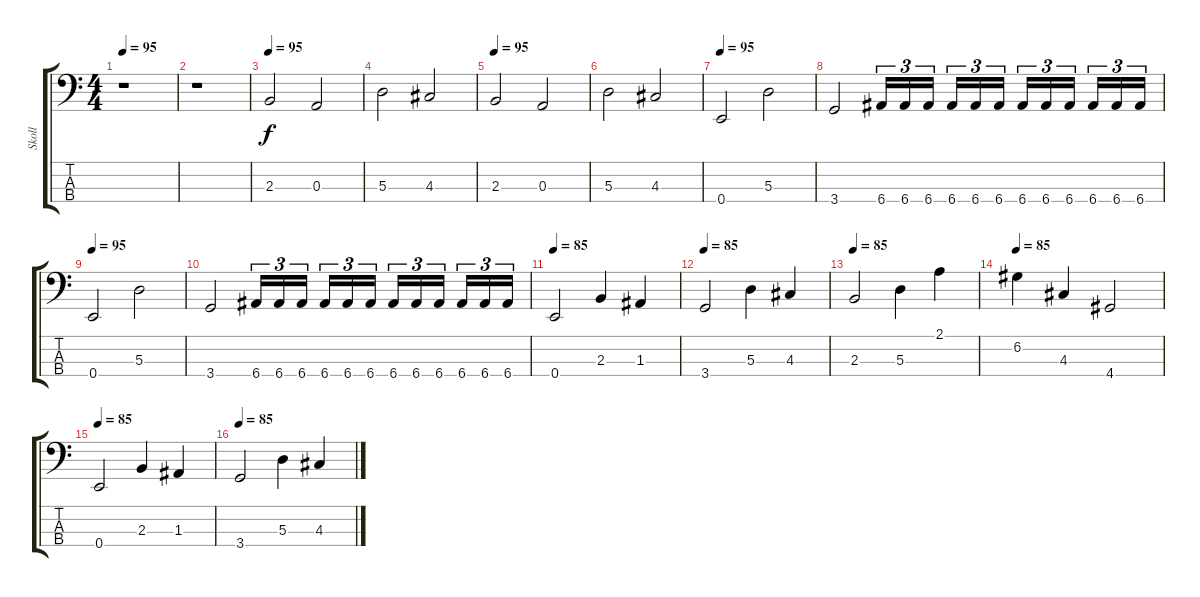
\track ("Skoll" "Skoll") {instrument electricbassfinger}
\staff {score tabs}
\tuning (G2 D2 A1 E1) {hide}
\ts (4 4)
\tempo 95
\tempo 100
\tempo 95
\clef f4
\ks c
r.1{dy f instrument electricbassfinger} |
r.1 |
\tempo 95
2.3.2 0.3.2 |
5.3.2 4.3.2 |
\tempo 95
2.3.2 0.3.2 |
5.3.2 4.3.2 |
\tempo 95
0.4.2 5.3.2 |
3.4.2 6.4.16{tu (3 2)} 6.4.16{tu (3 2)} 6.4.16{tu (3 2)} 6.4.16{tu (3 2)} 6.4.16{tu (3 2)} 6.4.16{tu (3 2)} 6.4.16{tu (3 2)} 6.4.16{tu (3 2)} 6.4.16{tu (3 2)} 6.4.16{tu (3 2)} 6.4.16{tu (3 2)} 6.4.16{tu (3 2)} |
\tempo 95
0.4.2 5.3.2 |
3.4.2 6.4.16{tu (3 2)} 6.4.16{tu (3 2)} 6.4.16{tu (3 2)} 6.4.16{tu (3 2)} 6.4.16{tu (3 2)} 6.4.16{tu (3 2)} 6.4.16{tu (3 2)} 6.4.16{tu (3 2)} 6.4.16{tu (3 2)} 6.4.16{tu (3 2)} 6.4.16{tu (3 2)} 6.4.16{tu (3 2)} |
\tempo 85
0.4.2 2.3.4 1.3.4 |
\tempo 85
3.4.2 5.3.4 4.3.4 |
\tempo 85
2.3.2 5.3.4 2.1.4 |
\tempo 85
6.2.4 4.3.4 4.4.2 |
\tempo 85
0.4.2 2.3.4 1.3.4 |
\tempo 85
3.4.2 5.3.4 4.3.4
